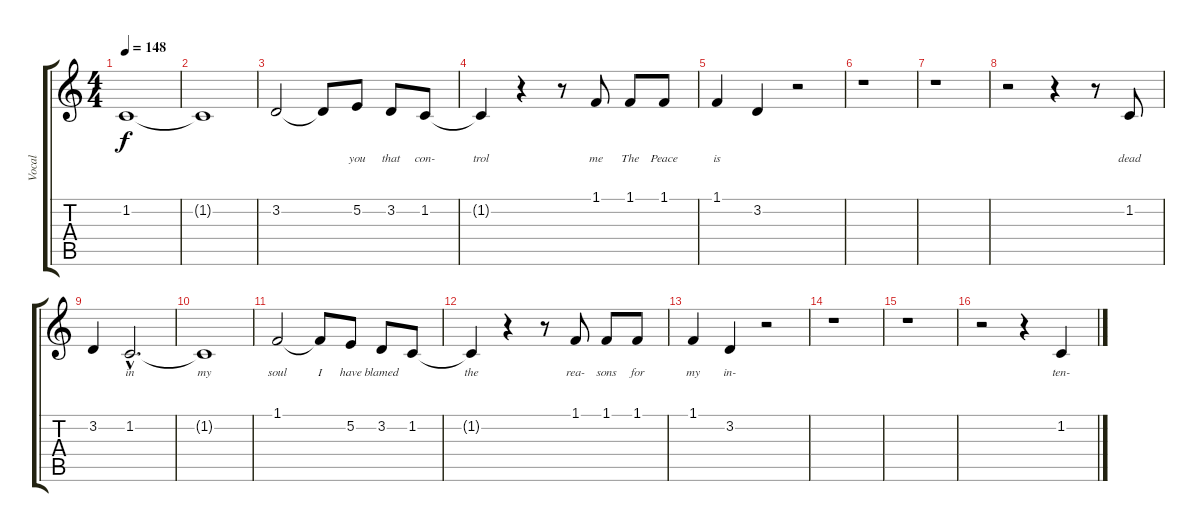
\track ("Vocal" "Vocal") {instrument harmonica}
\staff {score tabs}
\tuning (E4 B3 G3 D3 A2 E2) {hide}
\ts (4 4)
\tempo 148
\clef g2
\ks c
1.2.1{lyrics (0 "") lyrics (1 "") lyrics (2 "") lyrics (3 "") lyrics (4 "") dy f} |
1.2{t}.1{lyrics (0 "") lyrics (1 "") lyrics (2 "") lyrics (3 "") lyrics (4 "")} |
3.2.2{lyrics (0 "") lyrics (1 "") lyrics (2 "") lyrics (3 "") lyrics (4 "")} 3.2{t}.8{lyrics (0 "") lyrics (1 "") lyrics (2 "") lyrics (3 "") lyrics (4 "")} 5.2.8{lyrics (0 "you") lyrics (1 "") lyrics (2 "") lyrics (3 "") lyrics (4 "")} 3.2.8{lyrics (0 "that") lyrics (1 "") lyrics (2 "") lyrics (3 "") lyrics (4 "")} 1.2.8{lyrics (0 "con-") lyrics (1 "") lyrics (2 "") lyrics (3 "") lyrics (4 "")} |
1.2{t}.4{lyrics (0 "trol") lyrics (1 "") lyrics (2 "") lyrics (3 "") lyrics (4 "")} r.4 r.8 1.1.8{lyrics (0 "me") lyrics (1 "") lyrics (2 "") lyrics (3 "") lyrics (4 "")} 1.1.8{lyrics (0 "The") lyrics (1 "") lyrics (2 "") lyrics (3 "") lyrics (4 "")} 1.1.8{lyrics (0 "Peace") lyrics (1 "") lyrics (2 "") lyrics (3 "") lyrics (4 "")} |
1.1.4{lyrics (0 "is") lyrics (1 "") lyrics (2 "") lyrics (3 "") lyrics (4 "")} 3.2.4{lyrics (0 "") lyrics (1 "") lyrics (2 "") lyrics (3 "") lyrics (4 "")} r.2 |
r.1 |
r.1 |
r.2 r.4 r.8 1.2.8{lyrics (0 "dead") lyrics (1 "") lyrics (2 "") lyrics (3 "") lyrics (4 "")} |
3.2.4{lyrics (0 "") lyrics (1 "") lyrics (2 "") lyrics (3 "") lyrics (4 "")} 1.2{hac}.2{d lyrics (0 "in") lyrics (1 "") lyrics (2 "") lyrics (3 "") lyrics (4 "")} |
1.2{t}.1{lyrics (0 "my") lyrics (1 "") lyrics (2 "") lyrics (3 "") lyrics (4 "")} |
1.1.2{lyrics (0 "soul") lyrics (1 "") lyrics (2 "") lyrics (3 "") lyrics (4 "")} 1.1{t}.8{lyrics (0 "I") lyrics (1 "") lyrics (2 "") lyrics (3 "") lyrics (4 "")} 5.2.8{lyrics (0 "have") lyrics (1 "") lyrics (2 "") lyrics (3 "") lyrics (4 "")} 3.2.8{lyrics (0 "blamed") lyrics (1 "") lyrics (2 "") lyrics (3 "") lyrics (4 "")} 1.2.8{lyrics (0 "") lyrics (1 "") lyrics (2 "") lyrics (3 "") lyrics (4 "")} |
1.2{t}.4{lyrics (0 "the") lyrics (1 "") lyrics (2 "") lyrics (3 "") lyrics (4 "")} r.4 r.8 1.1.8{lyrics (0 "rea-") lyrics (1 "") lyrics (2 "") lyrics (3 "") lyrics (4 "")} 1.1.8{lyrics (0 "sons") lyrics (1 "") lyrics (2 "") lyrics (3 "") lyrics (4 "")} 1.1.8{lyrics (0 "for") lyrics (1 "") lyrics (2 "") lyrics (3 "") lyrics (4 "")} |
1.1.4{lyrics (0 "my") lyrics (1 "") lyrics (2 "") lyrics (3 "") lyrics (4 "")} 3.2.4{lyrics (0 "in-") lyrics (1 "") lyrics (2 "") lyrics (3 "") lyrics (4 "")} r.2 |
r.1 |
r.1 |
r.2 r.4 1.2.4{lyrics (0 "ten-") lyrics (1 "") lyrics (2 "") lyrics (3 "") lyrics (4 "")}
